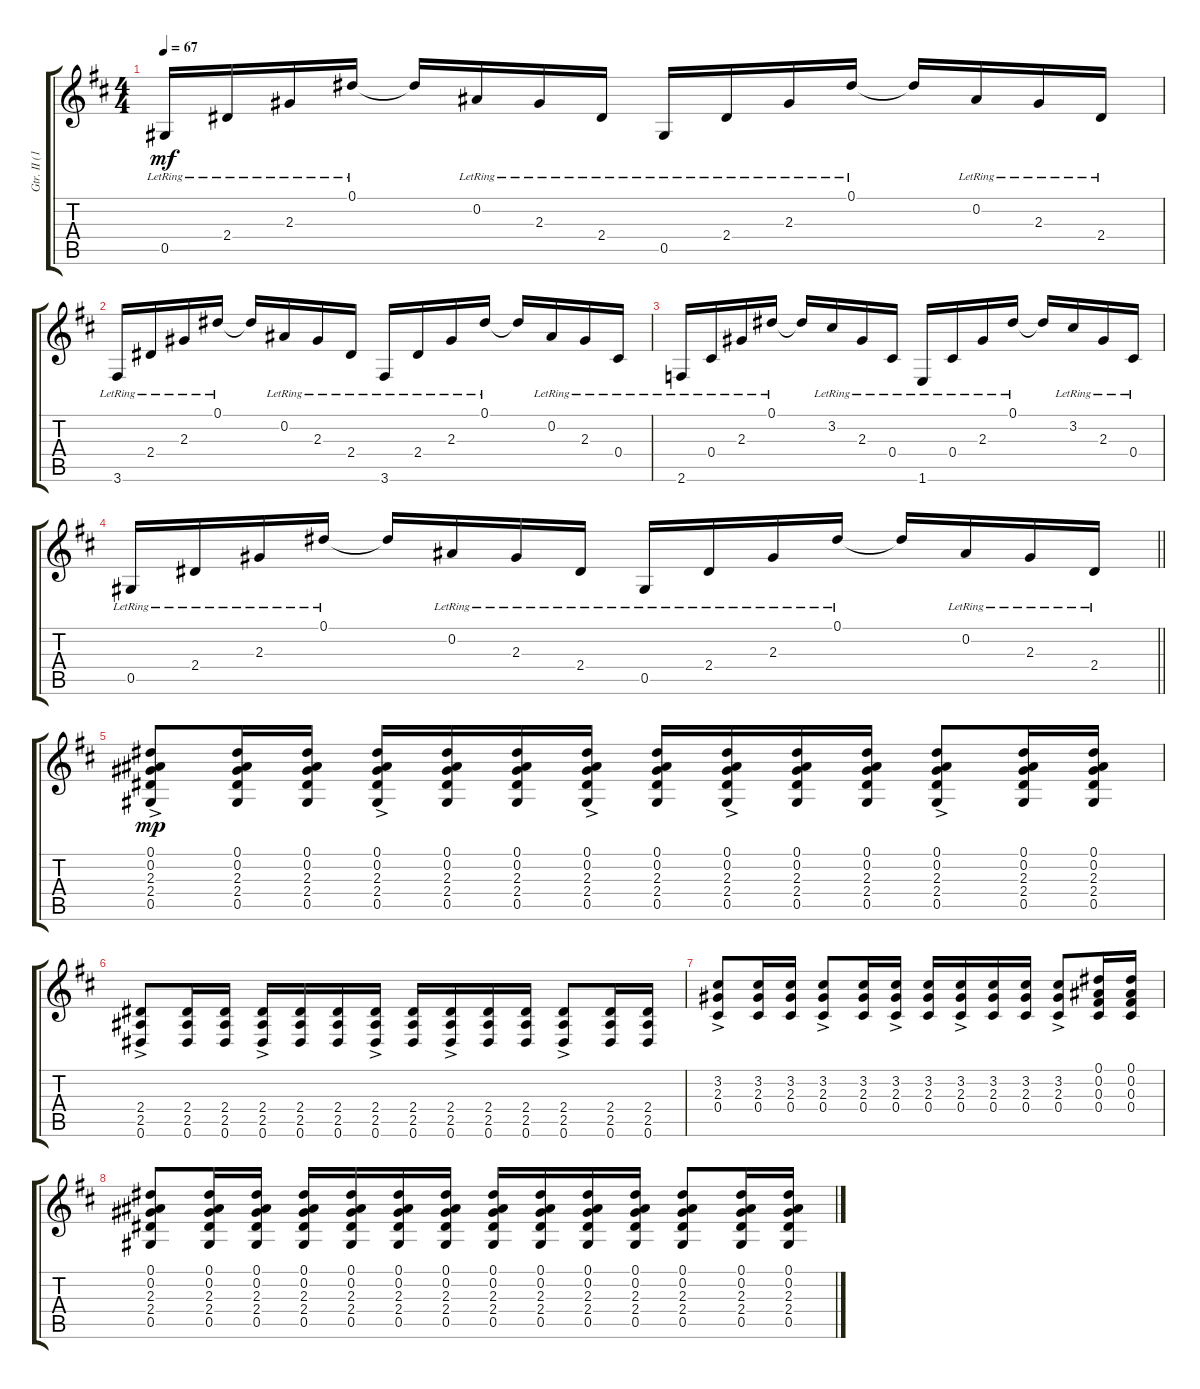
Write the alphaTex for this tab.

\track ("Gtr. II (12-string acous.)" "Gtr. II (1") {instrument acousticguitarsteel}
\staff {score tabs}
\tuning (Eb4 Bb3 Gb3 Db3 Ab2 Eb2) {hide}
\ts (4 4)
\tempo 67
\clef g2
\ks d
0.5{lr}.16{dy mf} 2.4{lr}.16 2.3{lr}.16 0.1{lr}.16 0.1{t}.16 0.2{lr}.16 2.3{lr}.16 2.4{lr}.16 0.5{lr}.16 2.4{lr}.16 2.3{lr}.16 0.1{lr}.16 0.1{t}.16 0.2{lr}.16 2.3{lr}.16 2.4{lr}.16 |
3.6{lr}.16 2.4{lr}.16 2.3{lr}.16 0.1{lr}.16 0.1{t}.16 0.2{lr}.16 2.3{lr}.16 2.4{lr}.16 3.6{lr}.16 2.4{lr}.16 2.3{lr}.16 0.1{lr}.16 0.1{t}.16 0.2{lr}.16 2.3{lr}.16 0.4{lr}.16 |
2.6{lr}.16 0.4{lr}.16 2.3{lr}.16 0.1{lr}.16 0.1{t}.16 3.2{lr}.16 2.3{lr}.16 0.4{lr}.16 1.6{lr}.16 0.4{lr}.16 2.3{lr}.16 0.1{lr}.16 0.1{t}.16 3.2{lr}.16 2.3{lr}.16 0.4{lr}.16 |
\barLineRight lightlight
0.5{lr}.16 2.4{lr}.16 2.3{lr}.16 0.1{lr}.16 0.1{t}.16 0.2{lr}.16 2.3{lr}.16 2.4{lr}.16 0.5{lr}.16 2.4{lr}.16 2.3{lr}.16 0.1{lr}.16 0.1{t}.16 0.2{lr}.16 2.3{lr}.16 2.4{lr}.16 |
(0.1{ac} 0.2{ac} 2.3{ac} 2.4{ac} 0.5{ac}).8{dy mp} (0.1 0.2 2.3 2.4 0.5).16 (0.1 0.2 2.3 2.4 0.5).16 (0.1{ac} 0.2{ac} 2.3{ac} 2.4{ac} 0.5{ac}).16 (0.1 0.2 2.3 2.4 0.5).16 (0.1 0.2 2.3 2.4 0.5).16 (0.1{ac} 0.2{ac} 2.3{ac} 2.4{ac} 0.5{ac}).16 (0.1 0.2 2.3 2.4 0.5).16 (0.1{ac} 0.2{ac} 2.3{ac} 2.4{ac} 0.5{ac}).16 (0.1 0.2 2.3 2.4 0.5).16 (0.1 0.2 2.3 2.4 0.5).16 (0.1{ac} 0.2{ac} 2.3{ac} 2.4{ac} 0.5{ac}).8 (0.1 0.2 2.3 2.4 0.5).16 (0.1 0.2 2.3 2.4 0.5).16 |
(2.4{ac} 2.5{ac} 0.6{ac}).8 (2.4 2.5 0.6).16 (2.4 2.5 0.6).16 (2.4{ac} 2.5{ac} 0.6{ac}).16 (2.4 2.5 0.6).16 (2.4 2.5 0.6).16 (2.4{ac} 2.5{ac} 0.6{ac}).16 (2.4 2.5 0.6).16 (2.4{ac} 2.5{ac} 0.6{ac}).16 (2.4 2.5 0.6).16 (2.4 2.5 0.6).16 (2.4{ac} 2.5{ac} 0.6{ac}).8 (2.4 2.5 0.6).16 (2.4 2.5 0.6).16 |
(3.2{ac} 2.3{ac} 0.4{ac}).8 (3.2 2.3 0.4).16 (3.2 2.3 0.4).16 (3.2{ac} 2.3{ac} 0.4{ac}).8 (3.2 2.3 0.4).16 (3.2{ac} 2.3{ac} 0.4{ac}).16 (3.2 2.3 0.4).16 (3.2{ac} 2.3{ac} 0.4{ac}).16 (3.2 2.3 0.4).16 (3.2 2.3 0.4).16 (3.2{ac} 2.3{ac} 0.4{ac}).8 (0.1 0.2 0.3 0.4).16 (0.1 0.2 0.3 0.4).16 |
(0.1 0.2 2.3 2.4 0.5).8 (0.1 0.2 2.3 2.4 0.5).16 (0.1 0.2 2.3 2.4 0.5).16 (0.1 0.2 2.3 2.4 0.5).16 (0.1 0.2 2.3 2.4 0.5).16 (0.1 0.2 2.3 2.4 0.5).16 (0.1 0.2 2.3 2.4 0.5).16 (0.1 0.2 2.3 2.4 0.5).16 (0.1 0.2 2.3 2.4 0.5).16 (0.1 0.2 2.3 2.4 0.5).16 (0.1 0.2 2.3 2.4 0.5).16 (0.1 0.2 2.3 2.4 0.5).8 (0.1 0.2 2.3 2.4 0.5).16 (0.1 0.2 2.3 2.4 0.5).16
